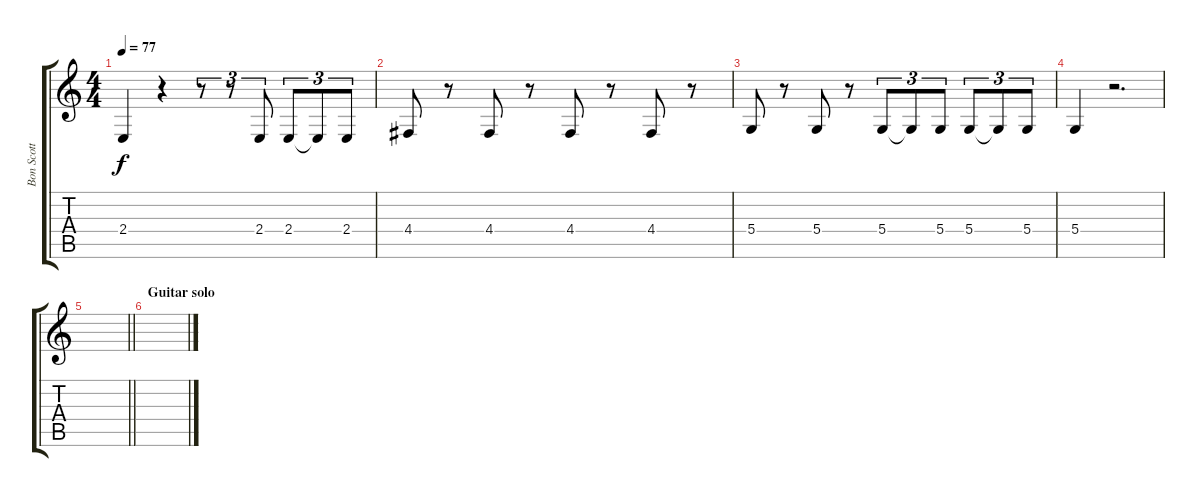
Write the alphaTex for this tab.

\track ("Bon Scott" "Bon Scott") {instrument harmonica}
\staff {score tabs}
\tuning (E4 B3 G3 D3 A2 E2) {hide}
\ts (4 4)
\tempo 77
\clef g2
\ks c
2.4.4{dy f} r.4 r.8{tu (3 2)} r.8{tu (3 2)} 2.4.8{tu (3 2)} 2.4.8{tu (3 2)} 2.4{t}.8{tu (3 2)} 2.4.8{tu (3 2)} |
4.4.8 r.8 4.4.8 r.8 4.4.8 r.8 4.4.8 r.8 |
5.4.8 r.8 5.4.8 r.8 5.4.8{tu (3 2)} 5.4{t}.8{tu (3 2)} 5.4.8{tu (3 2)} 5.4.8{tu (3 2)} 5.4{t}.8{tu (3 2)} 5.4.8{tu (3 2)} |
5.4.4 r.2{d} |
\barLineRight lightlight
|
\section ("" "Guitar solo")
